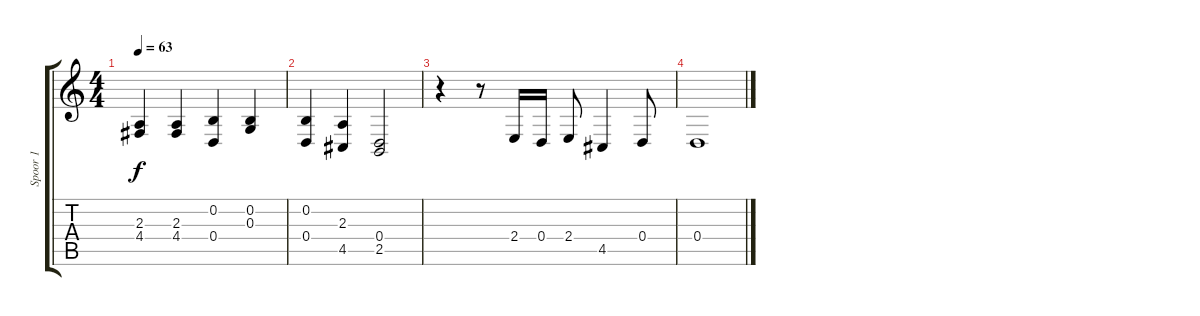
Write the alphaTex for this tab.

\track ("Spoor 1" "Spoor 1") {instrument electricgrandpiano}
\staff {score tabs}
\tuning (E4 B3 G3 D3 A2 E2) {hide}
\ts (4 4)
\tempo 63
\clef g2
\ks c
(2.3 4.4).4{dy f} (2.3 4.4).4 (0.2 0.4).4 (0.2 0.3).4 |
(0.2 0.4).4 (2.3 4.5).4 (0.4 2.5).2 |
r.4 r.8 2.4.16 0.4.16 2.4.8 4.5.4 0.4.8 |
0.4.1
